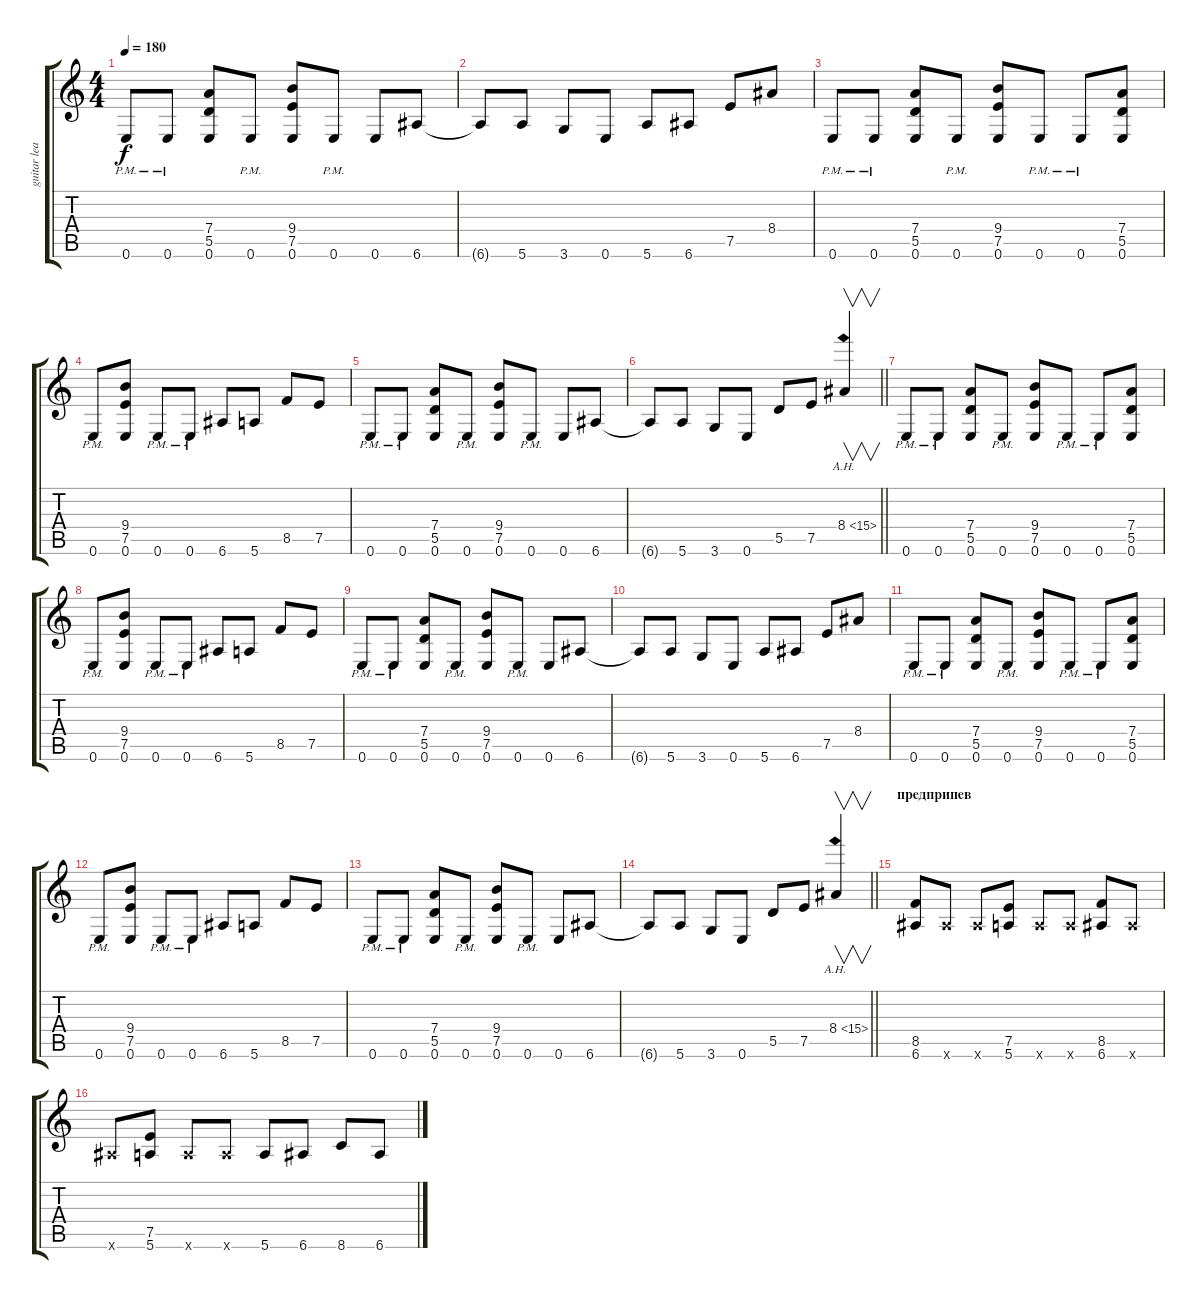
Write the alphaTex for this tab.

\track ("guitar lead" "guitar lea") {instrument distortionguitar}
\staff {score tabs}
\tuning (E4 B3 G3 D3 A2 E2) {hide}
\ts (4 4)
\tempo 180
\clef g2
\ks c
0.6{pm}.8{dy f} 0.6{pm}.8 (7.4 5.5 0.6).8 0.6{pm}.8 (9.4 7.5 0.6).8 0.6{pm}.8 0.6.8 6.6.8 |
6.6{t}.8 5.6.8 3.6.8 0.6.8 5.6.8 6.6.8 7.5.8 8.4.8 |
0.6{pm}.8 0.6{pm}.8 (7.4 5.5 0.6).8 0.6{pm}.8 (9.4 7.5 0.6).8 0.6{pm}.8 0.6{pm}.8 (7.4 5.5 0.6).8 |
0.6{pm}.8 (9.4 7.5 0.6).8 0.6{pm}.8 0.6{pm}.8 6.6.8 5.6.8 8.5.8 7.5.8 |
0.6{pm}.8 0.6{pm}.8 (7.4 5.5 0.6).8 0.6{pm}.8 (9.4 7.5 0.6).8 0.6{pm}.8 0.6.8 6.6.8 |
\barLineRight lightlight
6.6{t}.8 5.6.8 3.6.8 0.6.8 5.5.8 7.5.8 8.4{ah 7}.4{v} |
0.6{pm}.8 0.6{pm}.8 (7.4 5.5 0.6).8 0.6{pm}.8 (9.4 7.5 0.6).8 0.6{pm}.8 0.6{pm}.8 (7.4 5.5 0.6).8 |
0.6{pm}.8 (9.4 7.5 0.6).8 0.6{pm}.8 0.6{pm}.8 6.6.8 5.6.8 8.5.8 7.5.8 |
0.6{pm}.8 0.6{pm}.8 (7.4 5.5 0.6).8 0.6{pm}.8 (9.4 7.5 0.6).8 0.6{pm}.8 0.6.8 6.6.8 |
6.6{t}.8 5.6.8 3.6.8 0.6.8 5.6.8 6.6.8 7.5.8 8.4.8 |
0.6{pm}.8 0.6{pm}.8 (7.4 5.5 0.6).8 0.6{pm}.8 (9.4 7.5 0.6).8 0.6{pm}.8 0.6{pm}.8 (7.4 5.5 0.6).8 |
0.6{pm}.8 (9.4 7.5 0.6).8 0.6{pm}.8 0.6{pm}.8 6.6.8 5.6.8 8.5.8 7.5.8 |
0.6{pm}.8 0.6{pm}.8 (7.4 5.5 0.6).8 0.6{pm}.8 (9.4 7.5 0.6).8 0.6{pm}.8 0.6.8 6.6.8 |
\barLineRight lightlight
6.6{t}.8 5.6.8 3.6.8 0.6.8 5.5.8 7.5.8 8.4{ah 7}.4{v} |
\section ("" "предприпев")
(8.5 6.6).8 6.6{x}.8 6.6{x}.8 (7.5 5.6).8 5.6{x}.8 5.6{x}.8 (8.5 6.6).8 6.6{x}.8 |
6.6{x}.8 (7.5 5.6).8 5.6{x}.8 5.6{x}.8 5.6.8 6.6.8 8.6.8 6.6.8
